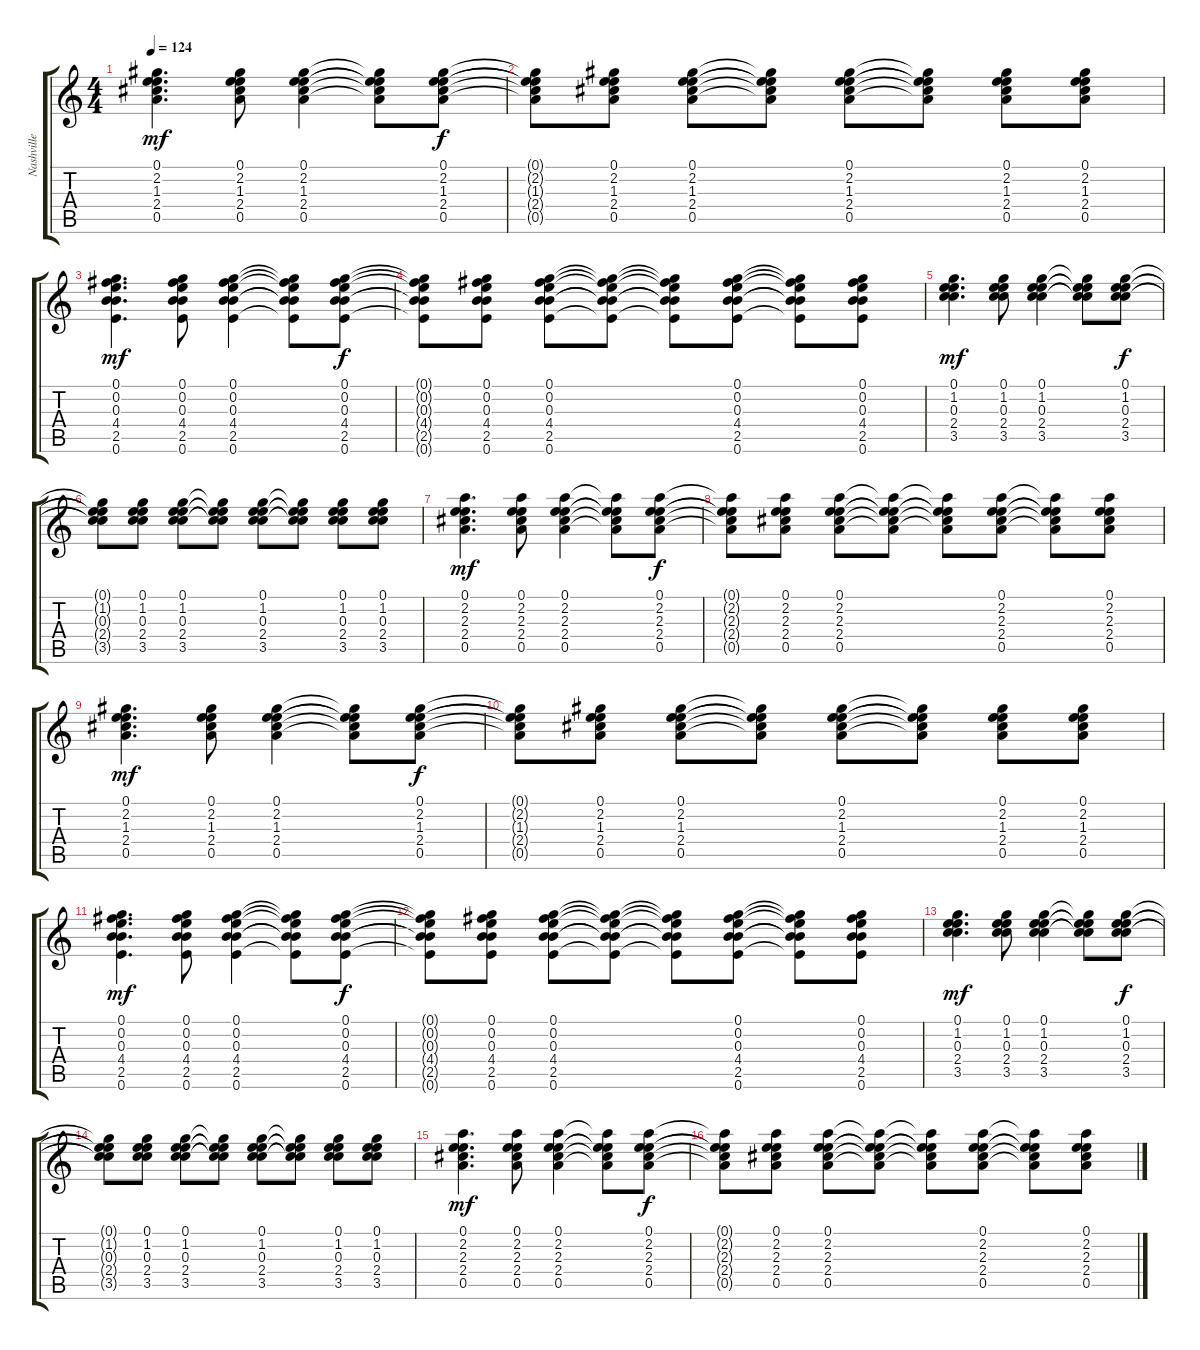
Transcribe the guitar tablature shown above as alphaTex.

\track ("Nashville gitaar" "Nashville ") {instrument acousticguitarsteel}
\staff {score tabs}
\tuning (E4 B3 G4 D4 A3 E3) {hide}
\ts (4 4)
\tempo 124
\clef g2
\ks c
(0.1 2.2 1.3 2.4 0.5).4{d dy mf} (0.1 2.2 1.3 2.4 0.5).8 (0.1 2.2 1.3 2.4 0.5).4 (0.1{t} 2.2{t} 1.3{t} 2.4{t} 0.5{t}).8 (0.1 2.2 1.3 2.4 0.5).8{dy f} |
(0.1{t} 2.2{t} 1.3{t} 2.4{t} 0.5{t}).8 (0.1 2.2 1.3 2.4 0.5).8 (0.1 2.2 1.3 2.4 0.5).8 (0.1{t} 2.2{t} 1.3{t} 2.4{t} 0.5{t}).8 (0.1 2.2 1.3 2.4 0.5).8 (0.1{t} 2.2{t} 1.3{t} 2.4{t} 0.5{t}).8 (0.1 2.2 1.3 2.4 0.5).8 (0.1 2.2 1.3 2.4 0.5).8 |
(0.1 0.2 0.3 4.4 2.5 0.6).4{d dy mf} (0.1 0.2 0.3 4.4 2.5 0.6).8 (0.1 0.2 0.3 4.4 2.5 0.6).4 (0.1{t} 0.2{t} 0.3{t} 4.4{t} 2.5{t} 0.6{t}).8 (0.1 0.2 0.3 4.4 2.5 0.6).8{dy f} |
(0.1{t} 0.2{t} 0.3{t} 4.4{t} 2.5{t} 0.6{t}).8 (0.1 0.2 0.3 4.4 2.5 0.6).8 (0.1 0.2 0.3 4.4 2.5 0.6).8 (0.1{t} 0.2{t} 0.3{t} 4.4{t} 2.5{t} 0.6{t}).8 (0.1{t} 0.2{t} 0.3{t} 4.4{t} 2.5{t} 0.6{t}).8 (0.1 0.2 0.3 4.4 2.5 0.6).8 (0.1{t} 0.2{t} 0.3{t} 4.4{t} 2.5{t} 0.6{t}).8 (0.1 0.2 0.3 4.4 2.5 0.6).8 |
(0.1 1.2 0.3 2.4 3.5).4{d dy mf} (0.1 1.2 0.3 2.4 3.5).8 (0.1 1.2 0.3 2.4 3.5).4 (0.1{t} 1.2{t} 0.3{t} 2.4{t} 3.5{t}).8 (0.1 1.2 0.3 2.4 3.5).8{dy f} |
(0.1{t} 1.2{t} 0.3{t} 2.4{t} 3.5{t}).8 (0.1 1.2 0.3 2.4 3.5).8 (0.1 1.2 0.3 2.4 3.5).8 (0.1{t} 1.2{t} 0.3{t} 2.4{t} 3.5{t}).8 (0.1 1.2 0.3 2.4 3.5).8 (0.1{t} 1.2{t} 0.3{t} 2.4{t} 3.5{t}).8 (0.1 1.2 0.3 2.4 3.5).8 (0.1 1.2 0.3 2.4 3.5).8 |
(0.1 2.2 2.3 2.4 0.5).4{d dy mf} (0.1 2.2 2.3 2.4 0.5).8 (0.1 2.2 2.3 2.4 0.5).4 (0.1{t} 2.2{t} 2.3{t} 2.4{t} 0.5{t}).8 (0.1 2.2 2.3 2.4 0.5).8{dy f} |
(0.1{t} 2.2{t} 2.3{t} 2.4{t} 0.5{t}).8 (0.1 2.2 2.3 2.4 0.5).8 (0.1 2.2 2.3 2.4 0.5).8 (0.1{t} 2.2{t} 2.3{t} 2.4{t} 0.5{t}).8 (0.1{t} 2.2{t} 2.3{t} 2.4{t} 0.5{t}).8 (0.1 2.2 2.3 2.4 0.5).8 (0.1{t} 2.2{t} 2.3{t} 2.4{t} 0.5{t}).8 (0.1 2.2 2.3 2.4 0.5).8 |
(0.1 2.2 1.3 2.4 0.5).4{d dy mf} (0.1 2.2 1.3 2.4 0.5).8 (0.1 2.2 1.3 2.4 0.5).4 (0.1{t} 2.2{t} 1.3{t} 2.4{t} 0.5{t}).8 (0.1 2.2 1.3 2.4 0.5).8{dy f} |
(0.1{t} 2.2{t} 1.3{t} 2.4{t} 0.5{t}).8 (0.1 2.2 1.3 2.4 0.5).8 (0.1 2.2 1.3 2.4 0.5).8 (0.1{t} 2.2{t} 1.3{t} 2.4{t} 0.5{t}).8 (0.1 2.2 1.3 2.4 0.5).8 (0.1{t} 2.2{t} 1.3{t} 2.4{t} 0.5{t}).8 (0.1 2.2 1.3 2.4 0.5).8 (0.1 2.2 1.3 2.4 0.5).8 |
(0.1 0.2 0.3 4.4 2.5 0.6).4{d dy mf} (0.1 0.2 0.3 4.4 2.5 0.6).8 (0.1 0.2 0.3 4.4 2.5 0.6).4 (0.1{t} 0.2{t} 0.3{t} 4.4{t} 2.5{t} 0.6{t}).8 (0.1 0.2 0.3 4.4 2.5 0.6).8{dy f} |
(0.1{t} 0.2{t} 0.3{t} 4.4{t} 2.5{t} 0.6{t}).8 (0.1 0.2 0.3 4.4 2.5 0.6).8 (0.1 0.2 0.3 4.4 2.5 0.6).8 (0.1{t} 0.2{t} 0.3{t} 4.4{t} 2.5{t} 0.6{t}).8 (0.1{t} 0.2{t} 0.3{t} 4.4{t} 2.5{t} 0.6{t}).8 (0.1 0.2 0.3 4.4 2.5 0.6).8 (0.1{t} 0.2{t} 0.3{t} 4.4{t} 2.5{t} 0.6{t}).8 (0.1 0.2 0.3 4.4 2.5 0.6).8 |
(0.1 1.2 0.3 2.4 3.5).4{d dy mf} (0.1 1.2 0.3 2.4 3.5).8 (0.1 1.2 0.3 2.4 3.5).4 (0.1{t} 1.2{t} 0.3{t} 2.4{t} 3.5{t}).8 (0.1 1.2 0.3 2.4 3.5).8{dy f} |
(0.1{t} 1.2{t} 0.3{t} 2.4{t} 3.5{t}).8 (0.1 1.2 0.3 2.4 3.5).8 (0.1 1.2 0.3 2.4 3.5).8 (0.1{t} 1.2{t} 0.3{t} 2.4{t} 3.5{t}).8 (0.1 1.2 0.3 2.4 3.5).8 (0.1{t} 1.2{t} 0.3{t} 2.4{t} 3.5{t}).8 (0.1 1.2 0.3 2.4 3.5).8 (0.1 1.2 0.3 2.4 3.5).8 |
(0.1 2.2 2.3 2.4 0.5).4{d dy mf} (0.1 2.2 2.3 2.4 0.5).8 (0.1 2.2 2.3 2.4 0.5).4 (0.1{t} 2.2{t} 2.3{t} 2.4{t} 0.5{t}).8 (0.1 2.2 2.3 2.4 0.5).8{dy f} |
(0.1{t} 2.2{t} 2.3{t} 2.4{t} 0.5{t}).8 (0.1 2.2 2.3 2.4 0.5).8 (0.1 2.2 2.3 2.4 0.5).8 (0.1{t} 2.2{t} 2.3{t} 2.4{t} 0.5{t}).8 (0.1{t} 2.2{t} 2.3{t} 2.4{t} 0.5{t}).8 (0.1 2.2 2.3 2.4 0.5).8 (0.1{t} 2.2{t} 2.3{t} 2.4{t} 0.5{t}).8 (0.1 2.2 2.3 2.4 0.5).8
